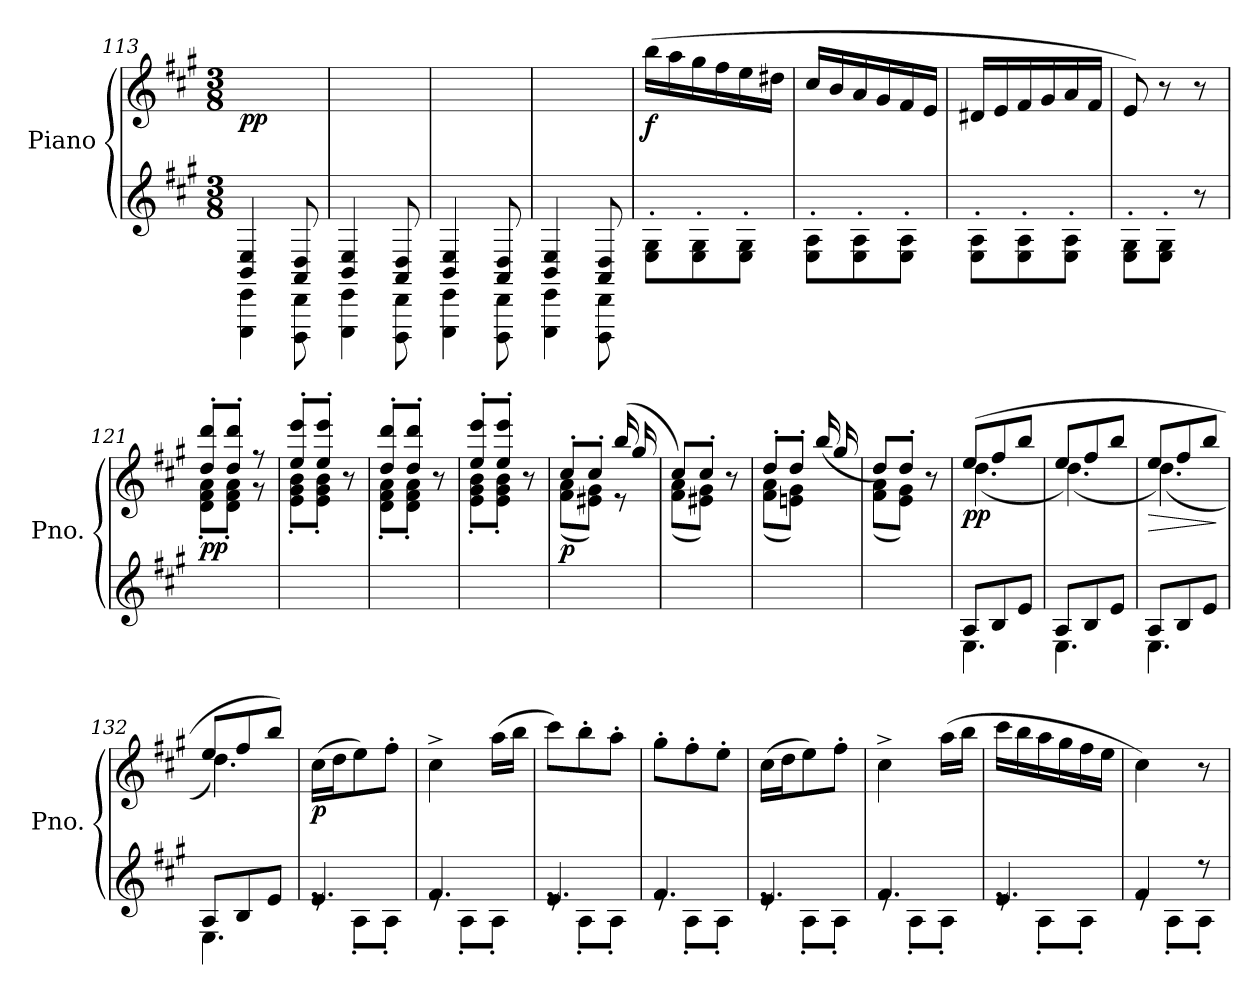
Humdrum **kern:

**kern	**kern	**dynam
*part1	*part1	*part1
*staff2	*staff1	*staff1/2
*I"Piano	*	*
*I'Pno.	*	*
*clefG2	*clefG2	*
*k[f#c#g#]	*k[f#c#g#]	*
*M3/8	*M3/8	*
=113	=113	=113
*^	*	*
!	!	!	!LO:DY:b
4BB/ 4E/	4EEE\ 4EE\	4.ryy	pp
8AA/ 8D/	8DDD\ 8DD\	.	.
=114	=114	=114	=114
4BB/ 4E/	4EEE\ 4EE\	4.ryy	.
8AA/ 8D/	8DDD\ 8DD\	.	.
!!LO:LB:g=z
=115	=115	=115	=115
4BB/ 4E/	4EEE\ 4EE\	4.ryy	.
8AA/ 8D/	8DDD\ 8DD\	.	.
=116	=116	=116	=116
4BB/ 4E/	4EEE\ 4EE\	4.ryy	.
8AA/ 8D/	8DDD\ 8DD\	.	.
=117	=117	=117	=117
!	!	!	!LO:DY:b
*v	*v	*	*
8E\' 8G#\'L	(>16bb\LL	f
.	16aa\	.
8E\' 8G#\'	16gg#\	.
.	16ff#\	.
8E\' 8G#\'J	16ee\	.
.	16dd#X\JJ	.
=118	=118	=118
8E\' 8A\'L	16cc#/LL	.
.	16b/	.
8E\' 8A\'	16a/	.
.	16g#/	.
8E\' 8A\'J	16f#/	.
.	16e/JJ	.
=119	=119	=119
8E\' 8A\'L	16d#X/LL	.
.	16e/	.
8E\' 8A\'	16f#/	.
.	16g#/	.
8E\' 8A\'J	16a/	.
.	16f#/JJ	.
=120	=120	=120
8E\' 8G#\'L	8e/)	.
8E\' 8G#\'J	8r	.
8r	8r	.
=121	=121	=121
*	*^	*
!	!	!	!LO:DY:b
4.ryy	8dd/' 8ddd/'L	8d\' 8f#\' 8a\'L	pp
.	8dd/' 8ddd/'J	8d\' 8f#\' 8a\'J	.
.	8r	8r	.
=122	=122	=122	=122
4.ryy	8ee/' 8eee/'L	8e\' 8g#\' 8b\'L	.
.	8ee/' 8eee/'J	8e\' 8g#\' 8b\'J	.
.	8r	8ryy	.
!!LO:PB:g=z	!!
=123	=123	=123	=123
4.ryy	8dd/' 8ddd/'L	8d\' 8f#\' 8a\'L	.
.	8dd/' 8ddd/'J	8d\' 8f#\' 8a\'J	.
.	8r	8ryy	.
=124	=124	=124	=124
4.ryy	8ee/' 8eee/'L	8e\' 8g#\' 8b\'L	.
.	8ee/' 8eee/'J	8e\' 8g#\' 8b\'J	.
.	8r	8ryy	.
=125	=125	=125	=125
!	!	!	!LO:DY:b
4.ryy	8cc#'/L	(<8f#\ 8a\L	p
.	8cc#'/J	8e#X\ 8g#\J)	.
.	(>16bb/	8r	.
.	16gg#/	.	.
=126	=126	=126	=126
4.ryy	8cc#/L)	(<8f#\ 8a\L	.
.	8cc#'/J	8e#X\ 8g#\J)	.
.	8r	8ryy	.
=127	=127	=127	=127
4.ryy	8dd'/L	(<8f#\ 8a\L	.
.	8dd'/J	8en\ 8g#\J)	.
.	(>16bb/	8ryy	.
.	16gg#/	.	.
=128	=128	=128	=128
4.ryy	8dd/L)	(<8f#\ 8a\L	.
.	8dd'/J	8e\ 8g#\J)	.
.	8r	8ryy	.
=129	=129	=129	=129
*^	*	*	*
!	!	!	!	!LO:DY:b
8A/L	4.E\	(>8ee/L	(<4.dd\	pp
8B/	.	8ff#/	.	.
8e/J	.	8bb/J	.	.
=130	=130	=130	=130	=130
8A/L	4.E\	8ee/L	(<4.dd\)	.
8B/	.	8ff#/	.	.
8e/J	.	8bb/J	.	.
!!LO:LB:g=z	!!
=131	=131	=131	=131	=131
!	!	!	!	!LO:HP:b
8A/L	4.E\	8ee/L	(<4.dd\)	>
8B/	.	8ff#/	.	.
8e/J	.	8bb/J	.	.
*v	*v	*	*	*
*	*v	*v	*
.	.	]
=132	=132	=132
*^	*^	*
8A/L	4.E\	8ee/L	4.dd\)	.
8B/	.	8ff#/	.	.
8e/J	.	8bb/J)	.	.
*	*	*v	*v	*
=133	=133	=133	=133
!	!	!	!LO:DY:b
4.e/	8re	(>16cc#\LL	p
.	.	16dd\J	.
.	8A'\L	8ee\)	.
.	8A'\J	8ff#'\J	.
=134	=134	=134	=134
4.f#/	8re	4cc#^\	.
.	8A'\L	.	.
.	8A'\J	(>16aa\LL	.
.	.	16bb\JJ	.
=135	=135	=135	=135
4.e/	8re	8ccc#\L)	.
.	8A'\L	8bb'\	.
.	8A'\J	8aa'\J	.
=136	=136	=136	=136
4.f#/	8re	8gg#'\L	.
.	8A'\L	8ff#'\	.
.	8A'\J	8ee'\J	.
=137	=137	=137	=137
4.e/	8re	(>16cc#\LL	.
.	.	16dd\J	.
.	8A'\L	8ee\)	.
.	8A'\J	8ff#'\J	.
=138	=138	=138	=138
4.f#/	8re	4cc#^\	.
.	8A'\L	.	.
.	8A'\J	(>16aa\LL	.
.	.	16bb\JJ	.
!!LO:LB:g=z
=139	=139	=139	=139
4.e/	8re	16ccc#\LL	.
.	.	16bb\	.
.	8A'\L	16aa\	.
.	.	16gg#\	.
.	8A'\J	16ff#\	.
.	.	16ee\JJ	.
=140	=140	=140	=140
4f#/	8re	4cc#\)	.
.	8A'\L	.	.
8r	8A'\J	8r	.
*v	*v	*	*
=	=	=
*-	*-	*-
